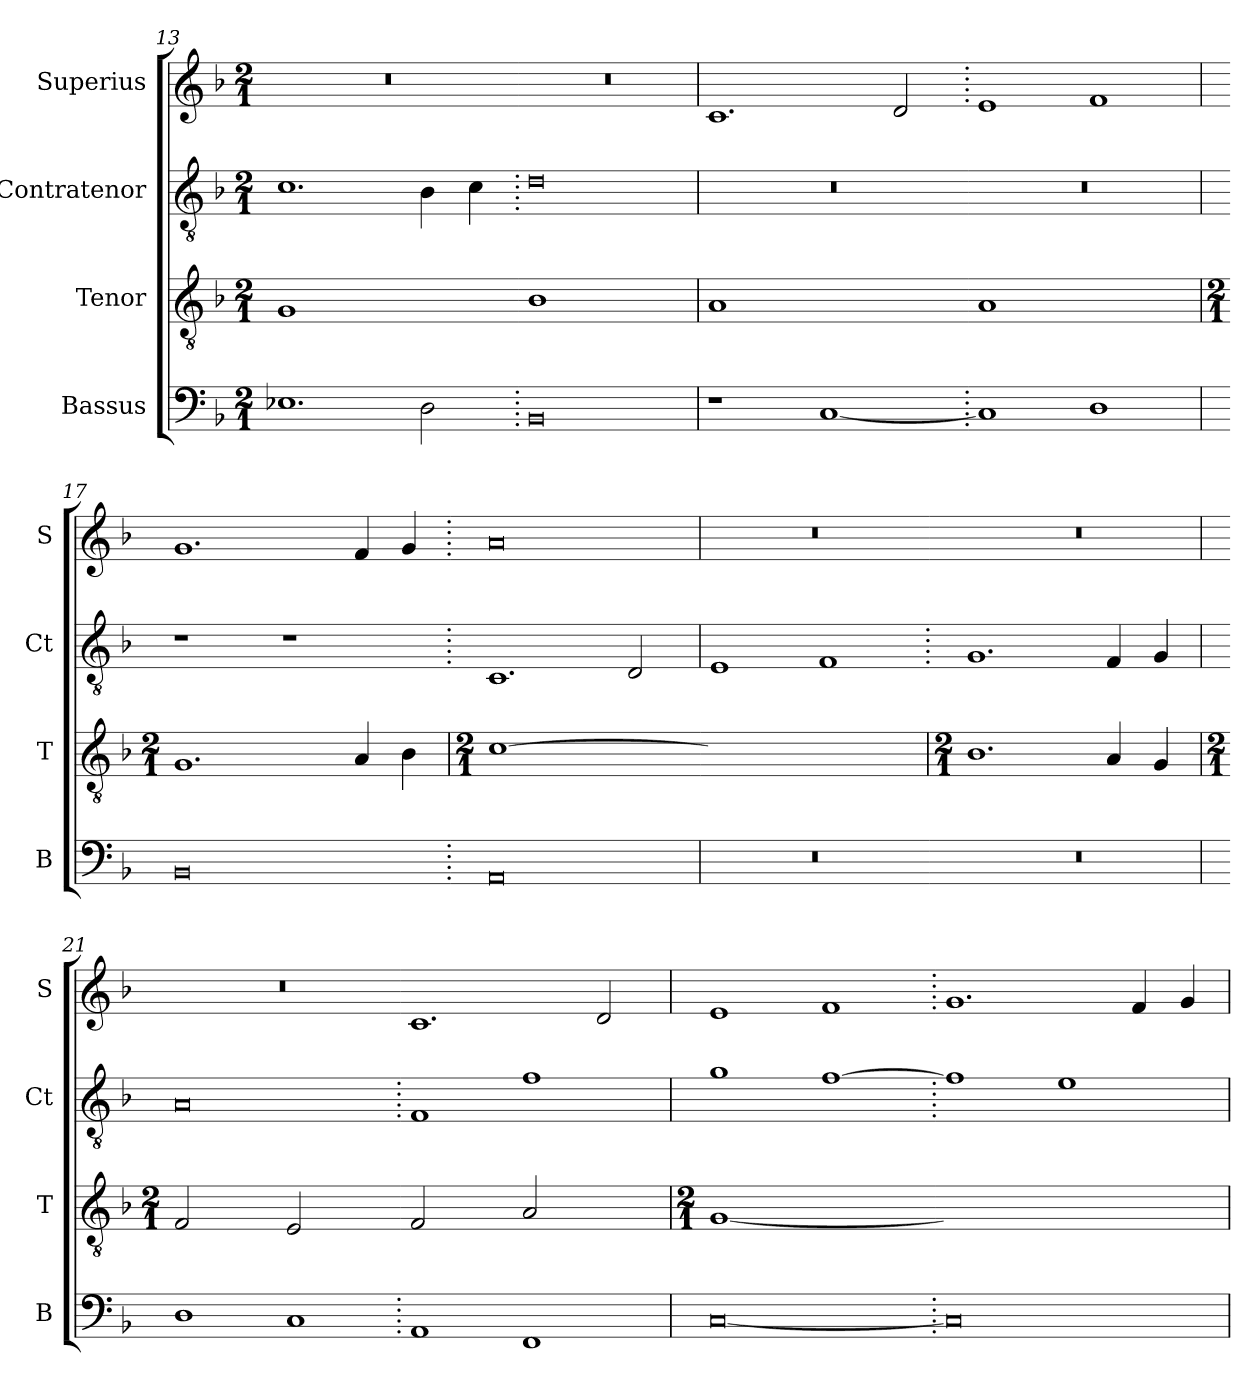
**kern	**kern	**kern	**kern
*part4	*part3	*part2	*part1
*staff4	*staff3	*staff2	*staff1
*I"Bassus	*I"Tenor	*I"Contratenor	*I"Superius
*I'B	*I'T	*I'Ct	*I'S
*clefF4	*clefGv2	*clefGv2	*clefG2
*k[b-]	*k[b-]	*k[b-]	*k[b-]
*d:	*d:	*d:	*d:
*M2/1	*M2/1	*M2/1	*M2/1
=13	=13	=13	=13
!	!LO:N:vis=1	!	!
1.E-X	0G	1.c	0r
2D	.	4B-	.
.	.	4c	.
=14.	=14-	=14.	=14.
!	!LO:N:vis=1	!	!
0BB-	0B-	0d	0r
=15	=15	=15	=15
!	!LO:N:vis=1	!	!
1r	0A	0r	1.c
[1C	.	.	.
.	.	.	2d
=16.	=16-	=16.	=16.
!	!LO:N:vis=1	!	!
1C]	0A	0r	1e
1D	.	.	1f
=17	=17	=17	=17
*	*M2/1	*	*
0BB-	1.G	1r	1.g
.	.	1r	.
.	4A	.	4f
.	4B-	.	4g
=18.	=18	=18.	=18.
*	*M2/1	*	*
!	!LO:N:vis=1	!	!
0AA	[0c	1.C	0a
.	.	2D	.
=19	=19-	=19	=19
0r	0cyy]	1E	0r
.	.	1F	.
=20.	=20	=20.	=20.
*	*M2/1	*	*
0r	1.B-	1.G	0r
.	4A	4F	.
.	4G	4G	.
=21	=21	=21	=21
*	*M2/1	*	*
!	!LO:N:vis=2	!	!
1D	1F	0A	0r
!	!LO:N:vis=2	!	!
1C	1E	.	.
=22.	=22-	=22.	=22.
!	!LO:N:vis=2	!	!
1AA	1F	1F	1.c
!	!LO:N:vis=2	!	!
1FF	1A	1f	.
.	.	.	2d
=23	=23	=23	=23
*	*M2/1	*	*
!	!LO:N:vis=1	!	!
[0C	[0G	1g	1e
.	.	[1f	1f
=24.	=24-	=24.	=24.
0C]	0Gyy]	1f]	1.g
.	.	1e	.
.	.	.	4f
.	.	.	4g
=	=	=	=
*-	*-	*-	*-
